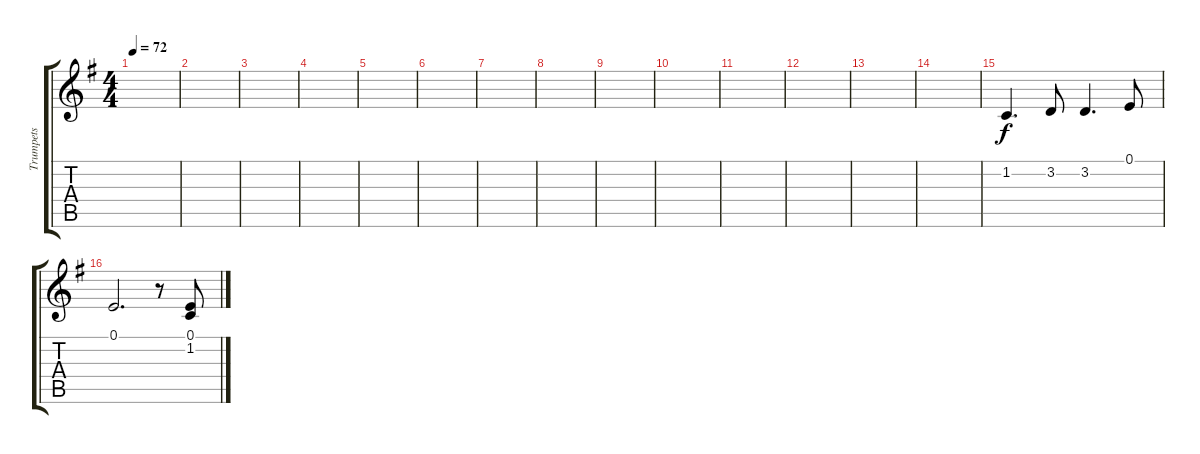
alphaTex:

\track ("Trumpets" "Trumpets") {instrument trumpet}
\staff {score tabs}
\tuning (E4 B3 G3 D3 A2 E2) {hide}
\ts (4 4)
\tempo 72
\clef g2
\ks g
|
|
|
|
|
|
|
|
|
|
|
|
|
|
1.2.4{d} 3.2.8 3.2.4{d} 0.1.8 |
0.1.2{d} r.8 (0.1 1.2).8
